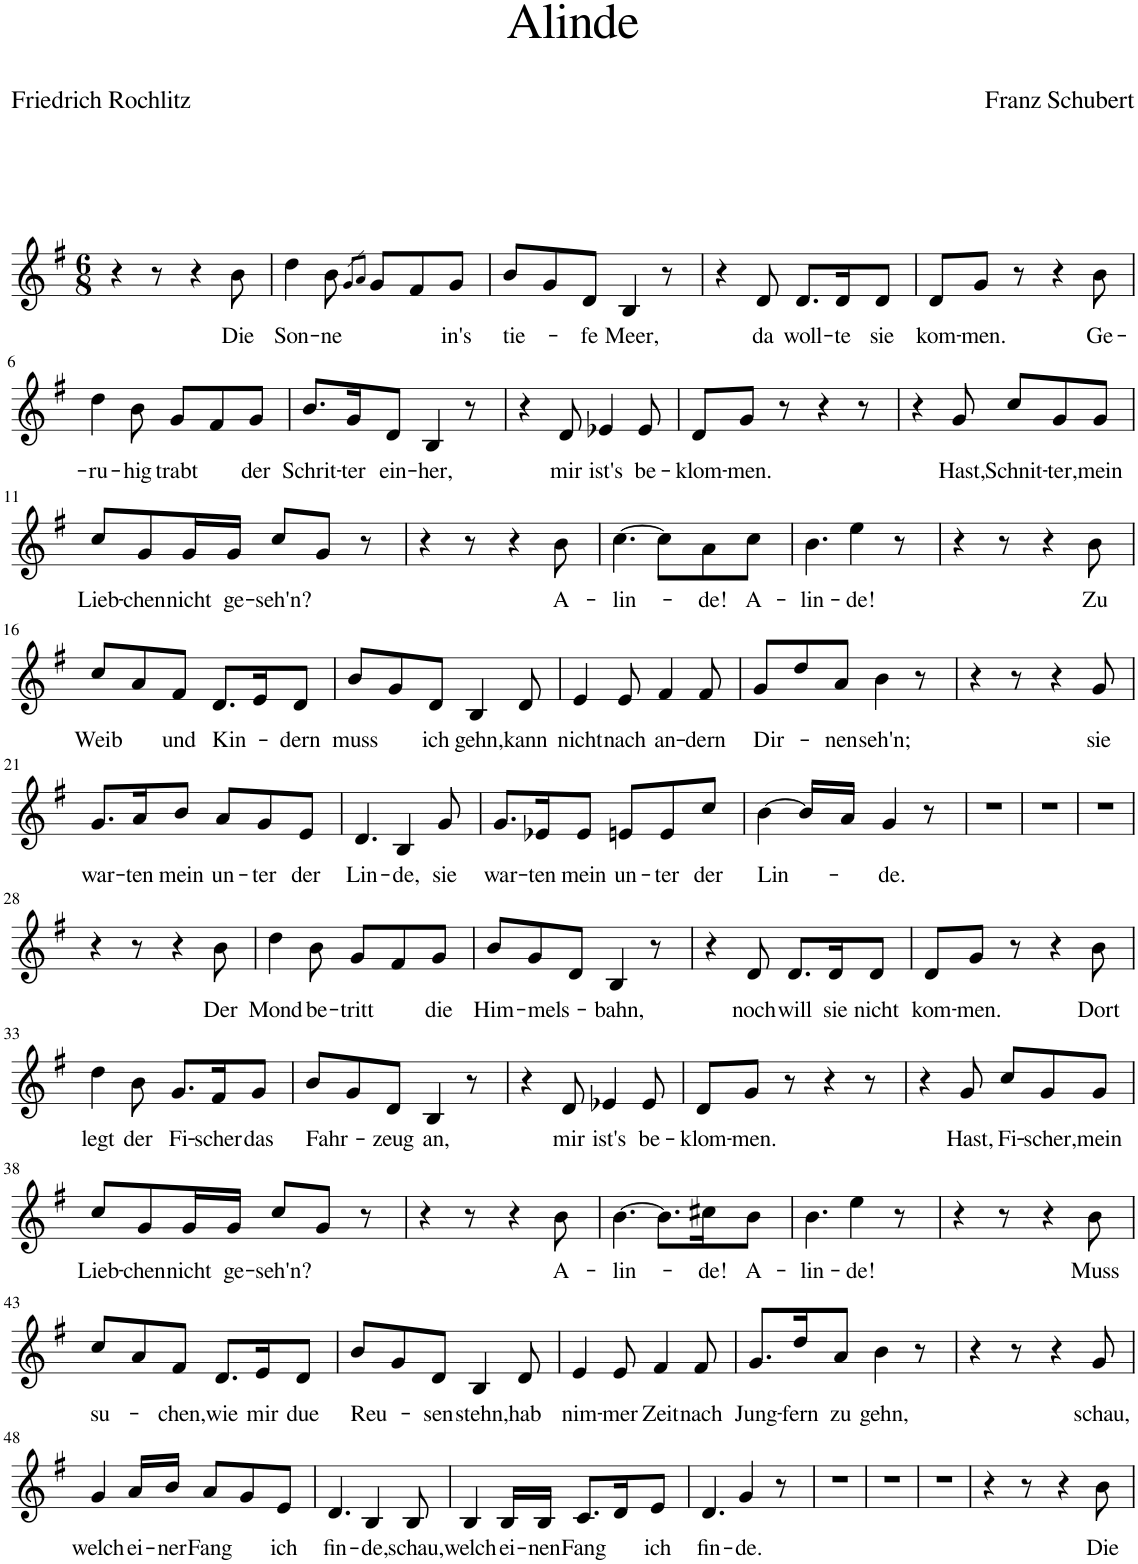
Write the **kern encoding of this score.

**kern	**text
*part1	*part1
*staff1	*staff1
*I"Piano	*
*I'Pno	*
*clefG2	*
*k[f#]	*
*M6/8	*
=1	=1
4r	.
8r	.
4r	.
!	!LO:LY:b
8b\	Die
=2	=2
!	!LO:LY:b
4dd\	Son-
!	!LO:LY:b
8b\	-ne
8qg/L	.
8qa/J	.
8g/L	.
8f#/	.
!	!LO:LY:b
8g/J	in's
=3	=3
!	!LO:LY:b
8b/L	tie-
8g/	.
!	!LO:LY:b
8d/J	-fe
!	!LO:LY:b
4B/	Meer,
8r	.
=4	=4
4r	.
!	!LO:LY:b
8d/	da
!	!LO:LY:b
8.d/L	woll-
!	!LO:LY:b
16d/K	-te
!	!LO:LY:b
8d/J	sie
=5	=5
!	!LO:LY:b
8d/L	kom-
!	!LO:LY:b
8g/J	-men.
8r	.
4r	.
!	!LO:LY:b
8b\	Ge-
!!LO:LB:g=z
=6	=6
!	!LO:LY:b
4dd\	-ru-
!	!LO:LY:b
8b\	-hig
!	!LO:LY:b
8g/L	trabt
8f#/	.
!	!LO:LY:b
8g/J	der
=7	=7
!	!LO:LY:b
8.b/L	Schrit-
!	!LO:LY:b
16g/K	-ter
!	!LO:LY:b
8d/J	ein-
!	!LO:LY:b
4B/	-her,
8r	.
=8	=8
4r	.
!	!LO:LY:b
8d/	mir
!	!LO:LY:b
4e-X/	ist's
!	!LO:LY:b
8e-/	be-
=9	=9
!	!LO:LY:b
8d/L	-klom-
!	!LO:LY:b
8g/J	-men.
8r	.
4r	.
8r	.
=10	=10
4r	.
!	!LO:LY:b
8g/	Hast,
!	!LO:LY:b
8cc/L	Schnit-
!	!LO:LY:b
8g/	-ter,
!	!LO:LY:b
8g/J	mein
!!LO:LB:g=z
=11	=11
!	!LO:LY:b
8cc/L	Lieb-
!	!LO:LY:b
8g/	-chen
!	!LO:LY:b
16g/L	nicht
!	!LO:LY:b
16g/JJ	ge-
!	!LO:LY:b
8cc/L	-seh'n?
8g/J	.
8r	.
=12	=12
4r	.
8r	.
4r	.
!	!LO:LY:b
8b\	A-
=13	=13
!	!LO:LY:b
[4.cc\	-lin-
8cc\L]	.
!	!LO:LY:b
8a\	-de!
!	!LO:LY:b
8cc\J	A-
=14	=14
!	!LO:LY:b
4.b\	-lin-
!	!LO:LY:b
4ee\	-de!
8r	.
=15	=15
4r	.
8r	.
4r	.
!	!LO:LY:b
8b\	Zu
!!LO:LB:g=z
=16	=16
!	!LO:LY:b
8cc/L	Weib
8a/	.
!	!LO:LY:b
8f#/J	und
!	!LO:LY:b
8.d/L	Kin-
16e/K	.
!	!LO:LY:b
8d/J	-dern
=17	=17
!	!LO:LY:b
8b/L	muss
8g/	.
!	!LO:LY:b
8d/J	ich
!	!LO:LY:b
4B/	gehn,
!	!LO:LY:b
8d/	kann
=18	=18
!	!LO:LY:b
4e/	nicht
!	!LO:LY:b
8e/	nach
!	!LO:LY:b
4f#/	an-
!	!LO:LY:b
8f#/	-dern
=19	=19
!	!LO:LY:b
8g/L	Dir-
8dd/	.
!	!LO:LY:b
8a/J	-nen
!	!LO:LY:b
4b\	seh'n;
8r	.
=20	=20
4r	.
8r	.
4r	.
!	!LO:LY:b
8g/	sie
!!LO:LB:g=z
=21	=21
!	!LO:LY:b
8.g/L	war-
!	!LO:LY:b
16a/K	-ten
!	!LO:LY:b
8b/J	mein
!	!LO:LY:b
8a/L	un-
!	!LO:LY:b
8g/	-ter
!	!LO:LY:b
8e/J	der
=22	=22
!	!LO:LY:b
4.d/	Lin-
!	!LO:LY:b
4B/	-de,
!	!LO:LY:b
8g/	sie
=23	=23
!	!LO:LY:b
8.g/L	war-
!	!LO:LY:b
16e-X/K	-ten
!	!LO:LY:b
8e-/J	mein
!	!LO:LY:b
8en/L	un-
!	!LO:LY:b
8e/	-ter
!	!LO:LY:b
8cc/J	der
=24	=24
!	!LO:LY:b
[4b\	Lin-
16b/LL]	.
16a/JJ	.
!	!LO:LY:b
4g/	-de.
8r	.
=25	=25
2.r	.
=26	=26
2.r	.
=27	=27
2.r	.
!!LO:LB:g=z
=28	=28
4r	.
8r	.
4r	.
!	!LO:LY:b
8b\	Der
=29	=29
!	!LO:LY:b
4dd\	Mond
!	!LO:LY:b
8b\	be-
!	!LO:LY:b
8g/L	-tritt
8f#/	.
!	!LO:LY:b
8g/J	die
=30	=30
!	!LO:LY:b
8b/L	Him-
!	!LO:LY:b
8g/	-mels-
8d/J	.
!	!LO:LY:b
4B/	-bahn,
8r	.
=31	=31
4r	.
!	!LO:LY:b
8d/	noch
!	!LO:LY:b
8.d/L	will
!	!LO:LY:b
16d/K	sie
!	!LO:LY:b
8d/J	nicht
=32	=32
!	!LO:LY:b
8d/L	kom-
!	!LO:LY:b
8g/J	-men.
8r	.
4r	.
!	!LO:LY:b
8b\	Dort
!!LO:LB:g=z
=33	=33
!	!LO:LY:b
4dd\	legt
!	!LO:LY:b
8b\	der
!	!LO:LY:b
8.g/L	Fi-
!	!LO:LY:b
16f#/K	-scher
!	!LO:LY:b
8g/J	das
=34	=34
!	!LO:LY:b
8b/L	Fahr-
8g/	.
!	!LO:LY:b
8d/J	-zeug
!	!LO:LY:b
4B/	an,
8r	.
=35	=35
4r	.
!	!LO:LY:b
8d/	mir
!	!LO:LY:b
4e-X/	ist's
!	!LO:LY:b
8e-/	be-
=36	=36
!	!LO:LY:b
8d/L	-klom-
!	!LO:LY:b
8g/J	-men.
8r	.
4r	.
8r	.
=37	=37
4r	.
!	!LO:LY:b
8g/	Hast,
!	!LO:LY:b
8cc/L	Fi-
!	!LO:LY:b
8g/	-scher,
!	!LO:LY:b
8g/J	mein
!!LO:LB:g=z
=38	=38
!	!LO:LY:b
8cc/L	Lieb-
!	!LO:LY:b
8g/	-chen
!	!LO:LY:b
16g/L	nicht
!	!LO:LY:b
16g/JJ	ge-
!	!LO:LY:b
8cc/L	-seh'n?
8g/J	.
8r	.
=39	=39
4r	.
8r	.
4r	.
!	!LO:LY:b
8b\	A-
=40	=40
!	!LO:LY:b
[4.b\	-lin-
8.b\L]	.
!	!LO:LY:b
16cc#X\K	-de!
!	!LO:LY:b
8b\J	A-
=41	=41
!	!LO:LY:b
4.b\	-lin-
!	!LO:LY:b
4ee\	-de!
8r	.
=42	=42
4r	.
8r	.
4r	.
!	!LO:LY:b
8b\	Muss
!!LO:LB:g=z
=43	=43
!	!LO:LY:b
8cc/L	su-
8a/	.
!	!LO:LY:b
8f#/J	-chen,
!	!LO:LY:b
8.d/L	wie
!	!LO:LY:b
16e/K	mir
!	!LO:LY:b
8d/J	due
=44	=44
!	!LO:LY:b
8b/L	Reu-
8g/	.
!	!LO:LY:b
8d/J	-sen
!	!LO:LY:b
4B/	stehn,
!	!LO:LY:b
8d/	hab
=45	=45
!	!LO:LY:b
4e/	nim-
!	!LO:LY:b
8e/	-mer
!	!LO:LY:b
4f#/	Zeit
!	!LO:LY:b
8f#/	nach
=46	=46
!	!LO:LY:b
8.g/L	Jung-
!	!LO:LY:b
16dd/K	-fern
!	!LO:LY:b
8a/J	zu
!	!LO:LY:b
4b\	gehn,
8r	.
=47	=47
4r	.
8r	.
4r	.
!	!LO:LY:b
8g/	schau,
!!LO:LB:g=z
=48	=48
!	!LO:LY:b
4g/	welch
!	!LO:LY:b
16a/LL	ei-
!	!LO:LY:b
16b/JJ	-ner
!	!LO:LY:b
8a/L	Fang
8g/	.
!	!LO:LY:b
8e/J	ich
=49	=49
!	!LO:LY:b
4.d/	fin-
!	!LO:LY:b
4B/	-de,
!	!LO:LY:b
8B/	schau,
=50	=50
!	!LO:LY:b
4B/	welch
!	!LO:LY:b
16B/LL	ei-
!	!LO:LY:b
16B/JJ	-nen
!	!LO:LY:b
8.c/L	Fang
16d/K	.
!	!LO:LY:b
8e/J	ich
=51	=51
!	!LO:LY:b
4.d/	fin-
!	!LO:LY:b
4g/	-de.
8r	.
=52	=52
2.r	.
=53	=53
2.r	.
=54	=54
2.r	.
=55	=55
4r	.
8r	.
4r	.
!	!LO:LY:b
8b\	Die
=	=
*-	*-
